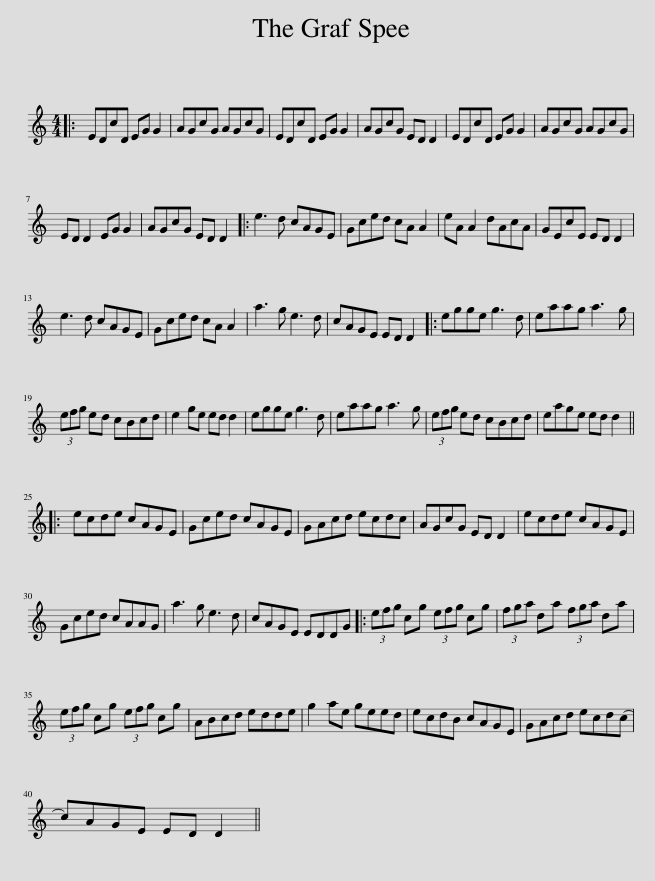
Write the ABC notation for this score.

X:1
L:1/8
M:4/4
I:linebreak $
K:C
V:1 treble
V:1
|: EDcD EG G2 | AGcG AGcG | EDcD EG G2 | AGcG ED D2 | EDcD EG G2 | %5
 AGcG AGcG |$ ED D2 EG G2 | AGcG ED D2 |: e3 d cAGE | Gced cA A2 | %10
 eA A2 dAcA | GEcE ED D2 |$ e3 d cAGE | Gced cA A2 | a3 g e3 d | %15
 cAGE ED D2 |: egge g3 d | eaag a3 g |$ (3efg ed cBcd | e2 ge ed d2 | %20
 egge g3 d | eaag a3 g | (3efg ed cBcd | eage ed d2 |:$ ecde cAGE | %25
 Gced cAGE | GAcd ecdc | AGcG ED D2 | ecde cAGE |$ Gced cAAG | %30
 a3 g e3 d | cAGE EDDG |: (3efg cg (3efg cg | (3fga da (3fga da |$ (3efg cg (3efg cg | %35
 ABcd edde | g2 ae geed | ecdB cAGE | GAcd ecd(c |$ c)AGE ED D2 || %40
